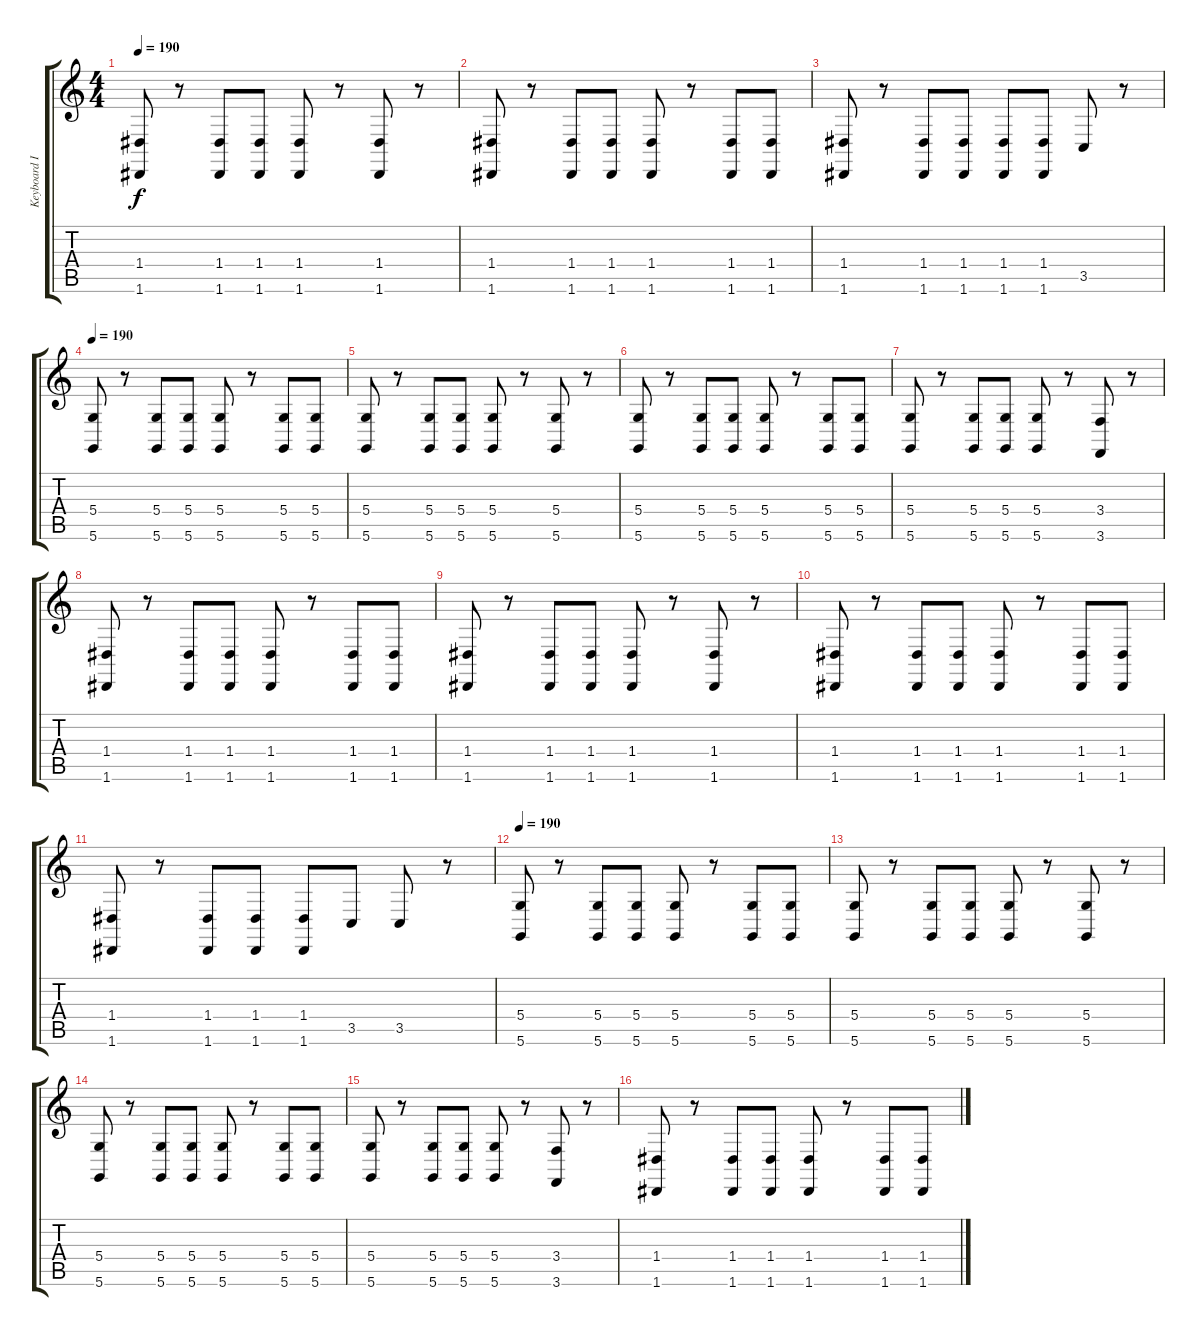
\track ("Keyboard I" "Keyboard I") {instrument pad2warm}
\staff {score tabs}
\tuning (E4 B3 G3 D3 A2 D2) {hide}
\ts (4 4)
\tempo 190
\clef g2
\ks c
(1.4 1.6).8{dy f} r.8 (1.4 1.6).8 (1.4 1.6).8 (1.4 1.6).8 r.8 (1.4 1.6).8 r.8 |
(1.4 1.6).8{volume 13 instrument stringensemble1} r.8 (1.4 1.6).8 (1.4 1.6).8 (1.4 1.6).8 r.8 (1.4 1.6).8 (1.4 1.6).8 |
(1.4 1.6).8 r.8 (1.4 1.6).8 (1.4 1.6).8 (1.4 1.6).8 (1.4 1.6).8 3.5.8 r.8 |
\tempo 190
(5.4 5.6).8{volume 13 instrument stringensemble1} r.8 (5.4 5.6).8 (5.4 5.6).8 (5.4 5.6).8 r.8 (5.4 5.6).8 (5.4 5.6).8 |
(5.4 5.6).8 r.8 (5.4 5.6).8 (5.4 5.6).8 (5.4 5.6).8 r.8 (5.4 5.6).8 r.8 |
(5.4 5.6).8{volume 13 instrument stringensemble1} r.8 (5.4 5.6).8 (5.4 5.6).8 (5.4 5.6).8 r.8 (5.4 5.6).8 (5.4 5.6).8 |
(5.4 5.6).8 r.8 (5.4 5.6).8 (5.4 5.6).8 (5.4 5.6).8 r.8 (3.4 3.6).8 r.8 |
(1.4 1.6).8{volume 13 instrument stringensemble1} r.8 (1.4 1.6).8 (1.4 1.6).8 (1.4 1.6).8 r.8 (1.4 1.6).8 (1.4 1.6).8 |
(1.4 1.6).8 r.8 (1.4 1.6).8 (1.4 1.6).8 (1.4 1.6).8 r.8 (1.4 1.6).8 r.8 |
(1.4 1.6).8{volume 13 instrument stringensemble1} r.8 (1.4 1.6).8 (1.4 1.6).8 (1.4 1.6).8 r.8 (1.4 1.6).8 (1.4 1.6).8 |
(1.4 1.6).8 r.8 (1.4 1.6).8 (1.4 1.6).8 (1.4 1.6).8 3.5.8 3.5.8 r.8 |
\tempo 190
(5.4 5.6).8{volume 13 instrument stringensemble1} r.8 (5.4 5.6).8 (5.4 5.6).8 (5.4 5.6).8 r.8 (5.4 5.6).8 (5.4 5.6).8 |
(5.4 5.6).8 r.8 (5.4 5.6).8 (5.4 5.6).8 (5.4 5.6).8 r.8 (5.4 5.6).8 r.8 |
(5.4 5.6).8{volume 13 instrument stringensemble1} r.8 (5.4 5.6).8 (5.4 5.6).8 (5.4 5.6).8 r.8 (5.4 5.6).8 (5.4 5.6).8 |
(5.4 5.6).8 r.8 (5.4 5.6).8 (5.4 5.6).8 (5.4 5.6).8 r.8 (3.4 3.6).8 r.8 |
(1.4 1.6).8{volume 13 instrument stringensemble1} r.8 (1.4 1.6).8 (1.4 1.6).8 (1.4 1.6).8 r.8 (1.4 1.6).8 (1.4 1.6).8
